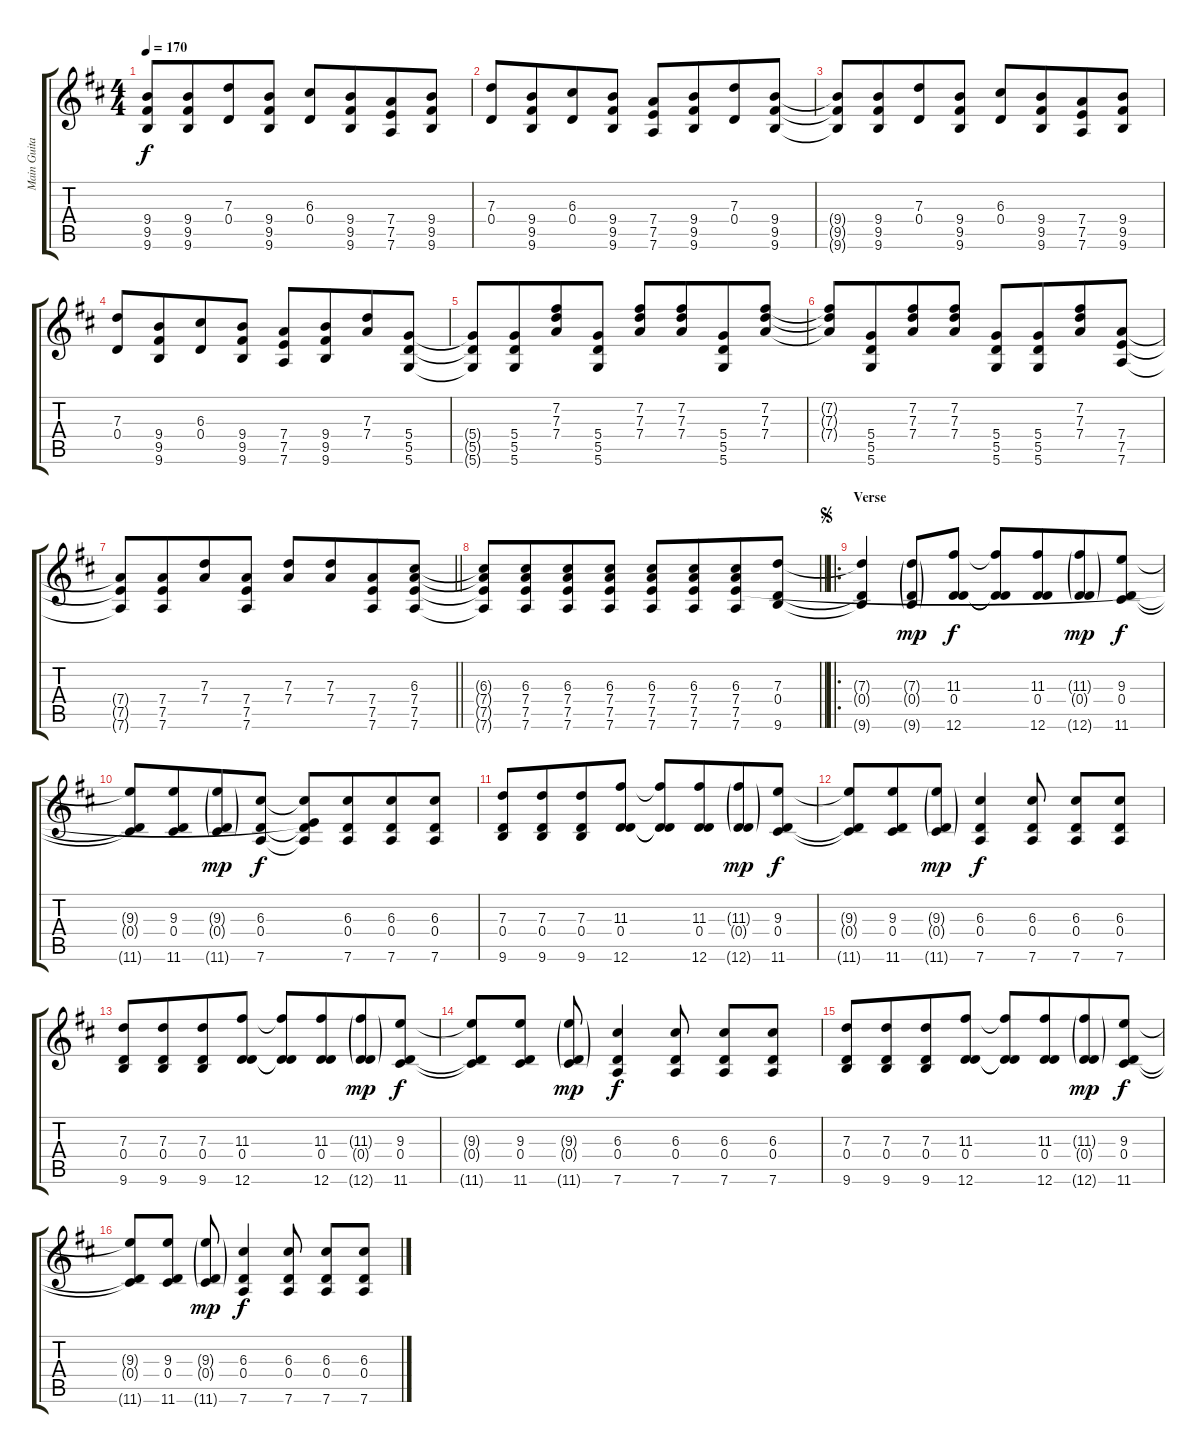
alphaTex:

\track ("Main Guitar" "Main Guita") {instrument distortionguitar}
\staff {score tabs}
\tuning (E4 B3 G3 D3 A2 D2) {hide}
\ts (4 4)
\tempo 170
\clef g2
\ks d
(9.4{t} 9.5{t} 9.6{t}).8{dy f} (9.4 9.5 9.6).8{beam merge} (7.3 0.4).8 (9.4 9.5 9.6).8 (6.3 0.4).8 (9.4 9.5 9.6).8{beam merge} (7.4 7.5 7.6).8 (9.4 9.5 9.6).8 |
(7.3 0.4).8 (9.4 9.5 9.6).8{beam merge} (6.3 0.4).8 (9.4 9.5 9.6).8 (7.4 7.5 7.6).8 (9.4 9.5 9.6).8{beam merge} (7.3 0.4).8 (9.4 9.5 9.6).8 |
(9.4{t} 9.5{t} 9.6{t}).8 (9.4 9.5 9.6).8{beam merge} (7.3 0.4).8 (9.4 9.5 9.6).8 (6.3 0.4).8 (9.4 9.5 9.6).8{beam merge} (7.4 7.5 7.6).8 (9.4 9.5 9.6).8 |
(7.3 0.4).8 (9.4 9.5 9.6).8{beam merge} (6.3 0.4).8 (9.4 9.5 9.6).8 (7.4 7.5 7.6).8 (9.4 9.5 9.6).8{beam merge} (7.3 7.4).8 (5.4 5.5 5.6).8 |
(5.4{t} 5.5{t} 5.6{t}).8 (5.4 5.5 5.6).8{beam merge} (7.2 7.3 7.4).8 (5.4 5.5 5.6).8 (7.2 7.3 7.4).8{beam Up} (7.2 7.3 7.4).8{beam Up beam merge} (5.4 5.5 5.6).8 (7.2 7.3 7.4).8 |
(7.2{t} 7.3{t} 7.4{t}).8 (5.4 5.5 5.6).8{beam merge} (7.2 7.3 7.4).8 (7.2 7.3 7.4).8 (5.4 5.5 5.6).8 (5.4 5.5 5.6).8{beam merge} (7.2 7.3 7.4).8 (7.4 7.5 7.6).8 |
\barLineRight lightlight
(7.4{t} 7.5{t} 7.6{t}).8 (7.4 7.5 7.6).8{beam merge} (7.3 7.4).8 (7.4 7.5 7.6).8 (7.3 7.4).8{beam Up} (7.3 7.4).8{beam Up beam merge} (7.4 7.5 7.6).8 (6.3 7.4 7.5 7.6).8 |
\section ("" "")
\barLineRight lightlight
(6.3{t} 7.4{t} 7.5{t} 7.6{t}).8 (6.3 7.4 7.5 7.6).8{beam merge} (6.3 7.4 7.5 7.6).8 (6.3 7.4 7.5 7.6).8 (6.3 7.4 7.5 7.6).8 (6.3 7.4 7.5 7.6).8{beam merge} (6.3 7.4 7.5 7.6).8 (7.3 0.4 9.6).8 |
\ro
\section ("" "Verse")
\jump segno
(7.3{t} 0.4{t} 9.6{t}).4 (7.3{g} 0.4{g} 9.6{g}).8{dy mp} (11.3 0.4 12.6).8{dy f} (11.3{t} 0.4{t} 12.6{t}).8{beam Up} (11.3 0.4 12.6).8{beam Up beam merge} (11.3{g} 0.4{g} 12.6{g}).8{dy mp} (9.3 0.4 11.6).8{dy f} |
(9.3{t} 0.4{t} 11.6{t}).8 (9.3 0.4 11.6).8{beam merge} (9.3{g} 0.4{g} 11.6{g}).8{dy mp} (6.3 0.4 7.6).8{dy f} (6.3{t} 0.4{t} 7.5{t} 7.6{t}).8 (6.3 0.4 7.6).8{beam merge} (6.3 0.4 7.6).8 (6.3 0.4 7.6).8 |
(7.3 0.4 9.6).8 (7.3 0.4 9.6).8{beam merge} (7.3 0.4 9.6).8 (11.3 0.4 12.6).8 (11.3{t} 0.4{t} 12.6{t}).8{beam Up} (11.3 0.4 12.6).8{beam Up beam merge} (11.3{g} 0.4{g} 12.6{g}).8{dy mp} (9.3 0.4 11.6).8{dy f} |
(9.3{t} 0.4{t} 11.6{t}).8 (9.3 0.4 11.6).8{beam merge} (9.3{g} 0.4{g} 11.6{g}).8{dy mp} (6.3 0.4 7.6).4{dy f} (6.3 0.4 7.6).8 (6.3 0.4 7.6).8 (6.3 0.4 7.6).8 |
(7.3 0.4 9.6).8 (7.3 0.4 9.6).8{beam merge} (7.3 0.4 9.6).8 (11.3 0.4 12.6).8 (11.3{t} 0.4{t} 12.6{t}).8{beam Up} (11.3 0.4 12.6).8{beam Up beam merge} (11.3{g} 0.4{g} 12.6{g}).8{dy mp} (9.3 0.4 11.6).8{dy f} |
(9.3{t} 0.4{t} 11.6{t}).8 (9.3 0.4 11.6).8 (9.3{g} 0.4{g} 11.6{g}).8{dy mp} (6.3 0.4 7.6).4{dy f} (6.3 0.4 7.6).8 (6.3 0.4 7.6).8 (6.3 0.4 7.6).8 |
(7.3 0.4 9.6).8 (7.3 0.4 9.6).8{beam merge} (7.3 0.4 9.6).8 (11.3 0.4 12.6).8 (11.3{t} 0.4{t} 12.6{t}).8{beam Up} (11.3 0.4 12.6).8{beam Up beam merge} (11.3{g} 0.4{g} 12.6{g}).8{dy mp} (9.3 0.4 11.6).8{dy f} |
(9.3{t} 0.4{t} 11.6{t}).8 (9.3 0.4 11.6).8 (9.3{g} 0.4{g} 11.6{g}).8{dy mp} (6.3 0.4 7.6).4{dy f} (6.3 0.4 7.6).8 (6.3 0.4 7.6).8 (6.3 0.4 7.6).8
